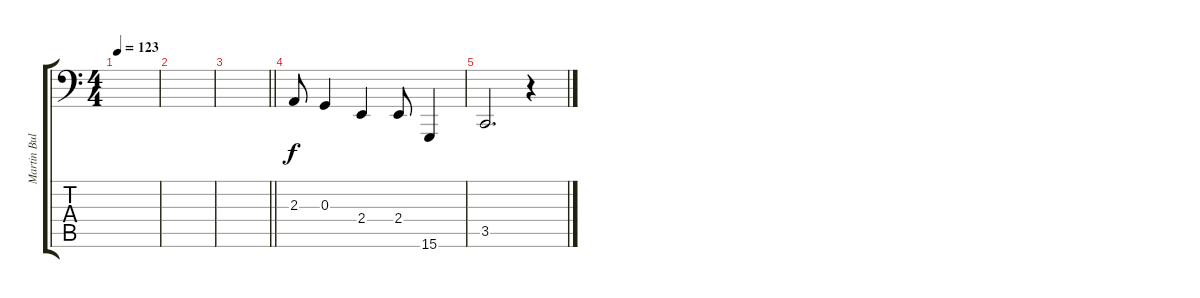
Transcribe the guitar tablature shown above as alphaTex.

\track ("Martin Bullard - Piano" "Martin Bul") {instrument acousticgrandpiano}
\staff {score tabs}
\tuning (E3 B2 G2 D2 A1 E0) {hide}
\ts (4 4)
\tempo 123
\clef f4
\ks c
|
|
\barLineRight lightlight
|
2.3.8 0.3.4 2.4.4 2.4.8 15.6.4 |
3.5.2{d} r.4
